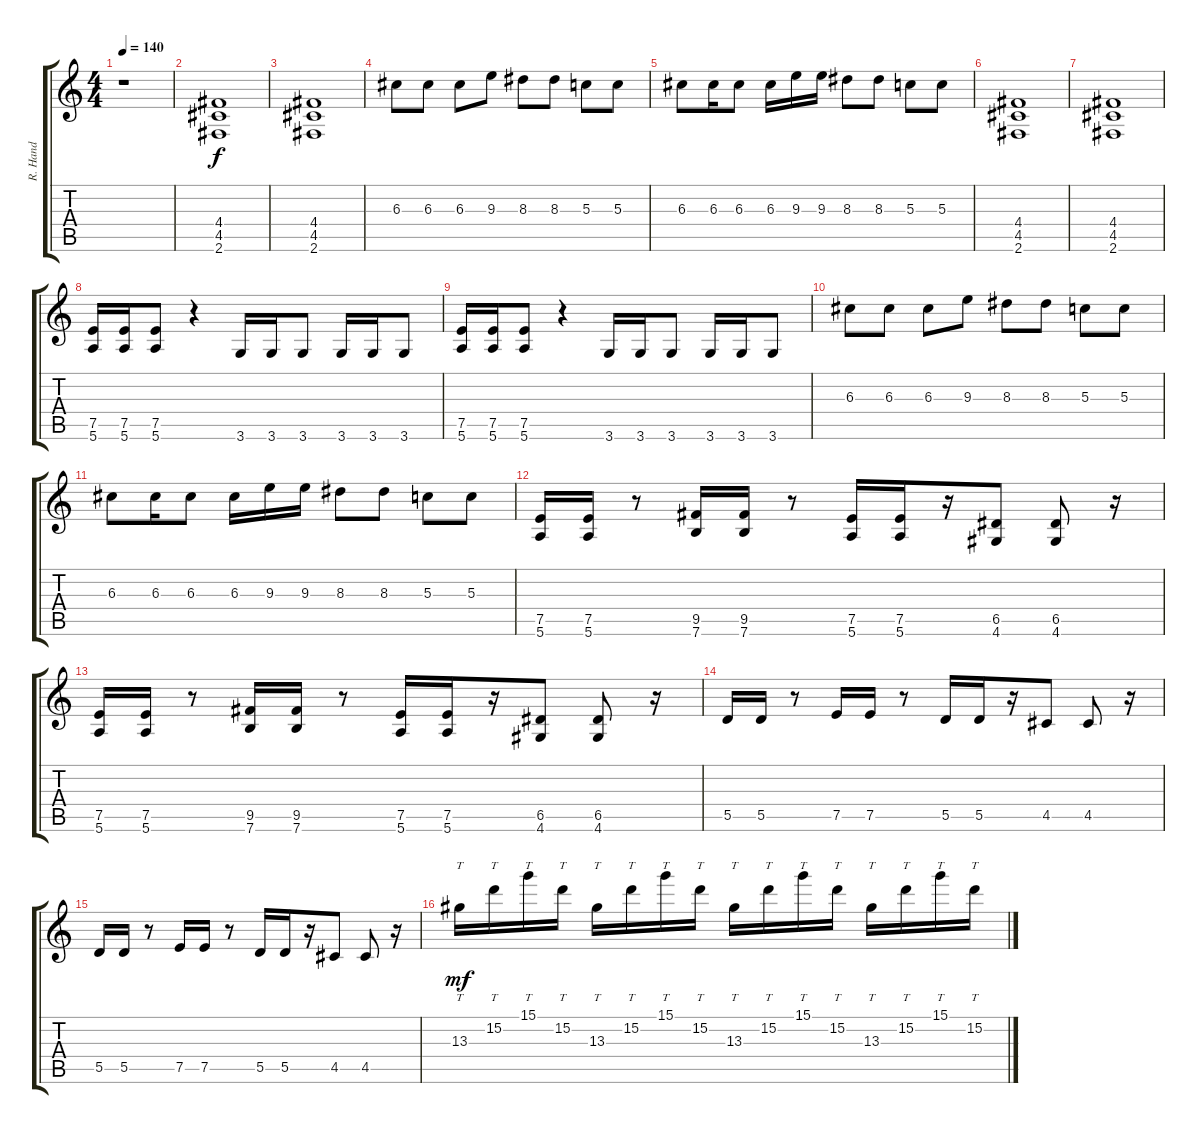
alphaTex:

\track ("R. Hand" "R. Hand") {instrument distortionguitar}
\staff {score tabs}
\tuning (E4 B3 G3 D3 A2 E2) {hide}
\ts (4 4)
\tempo 140
\clef g2
\ks c
r.1{dy f instrument distortionguitar} |
(4.4 4.5 2.6).1 |
(4.4 4.5 2.6).1 |
6.3.8 6.3.8 6.3.8 9.3.8 8.3.8 8.3.8 5.3.8 5.3.8 |
6.3.8 6.3.16 6.3.8 6.3.16 9.3.16 9.3.16 8.3.8 8.3.8 5.3.8 5.3.8 |
(4.4 4.5 2.6).1 |
(4.4 4.5 2.6).1 |
(7.5 5.6).16 (7.5 5.6).16 (7.5 5.6).8 r.4 3.6.16 3.6.16 3.6.8 3.6.16 3.6.16 3.6.8 |
(7.5 5.6).16 (7.5 5.6).16 (7.5 5.6).8 r.4 3.6.16 3.6.16 3.6.8 3.6.16 3.6.16 3.6.8 |
6.3.8 6.3.8 6.3.8 9.3.8 8.3.8 8.3.8 5.3.8 5.3.8 |
6.3.8 6.3.16 6.3.8 6.3.16 9.3.16 9.3.16 8.3.8 8.3.8 5.3.8 5.3.8 |
(7.5 5.6).16 (7.5 5.6).16 r.8 (9.5 7.6).16 (9.5 7.6).16 r.8 (7.5 5.6).16 (7.5 5.6).16 r.16 (6.5 4.6).8 (6.5 4.6).8 r.16 |
(7.5 5.6).16 (7.5 5.6).16 r.8 (9.5 7.6).16 (9.5 7.6).16 r.8 (7.5 5.6).16 (7.5 5.6).16 r.16 (6.5 4.6).8 (6.5 4.6).8 r.16 |
5.5.16 5.5.16 r.8 7.5.16 7.5.16 r.8 5.5.16 5.5.16 r.16 4.5.8 4.5.8 r.16 |
5.5.16 5.5.16 r.8 7.5.16 7.5.16 r.8 5.5.16 5.5.16 r.16 4.5.8 4.5.8 r.16 |
13.3.16{tt dy mf} 15.2.16{tt} 15.1.16{tt} 15.2.16{tt} 13.3.16{tt} 15.2.16{tt} 15.1.16{tt} 15.2.16{tt} 13.3.16{tt} 15.2.16{tt} 15.1.16{tt} 15.2.16{tt} 13.3.16{tt} 15.2.16{tt} 15.1.16{tt} 15.2.16{tt}
